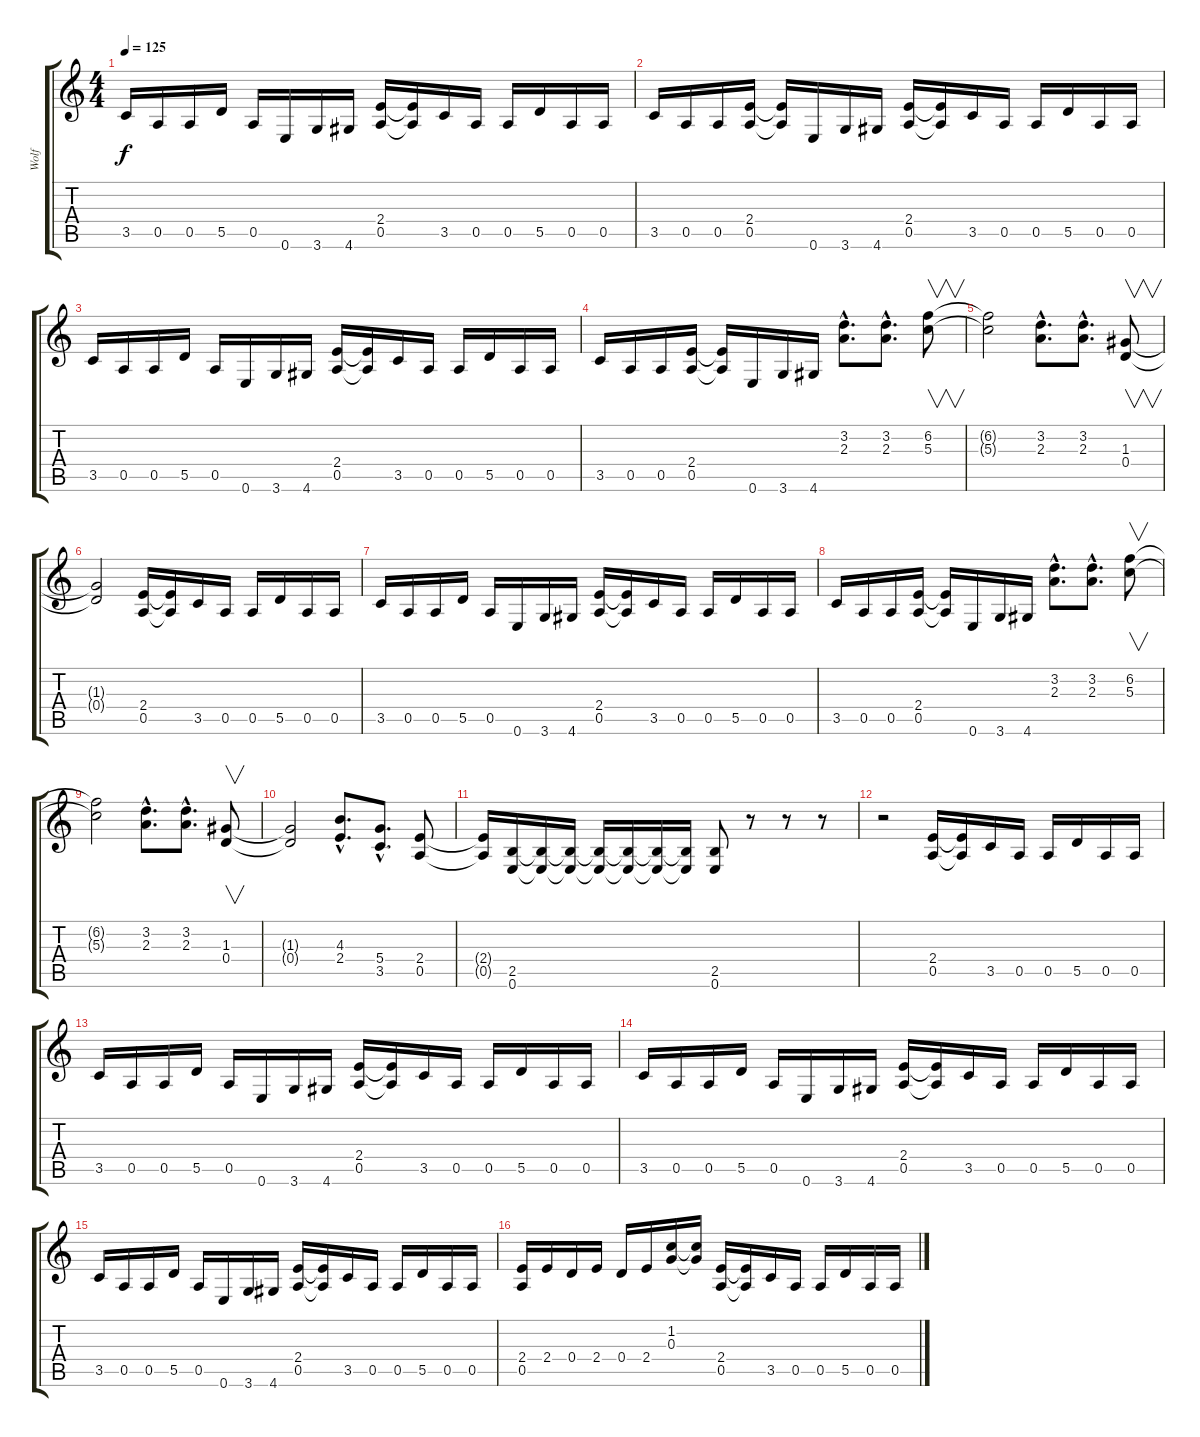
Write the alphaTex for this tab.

\track ("Wolf " "Wolf ") {instrument distortionguitar}
\staff {score tabs}
\tuning (E4 B3 G3 D3 A2 E2) {hide}
\ts (4 4)
\tempo 125
\clef g2
\ks c
3.5.16{dy f} 0.5.16 0.5.16 5.5.16 0.5.16 0.6.16 3.6.16 4.6.16 (2.4 0.5).16 (2.4{t} 0.5{t}).16 3.5.16 0.5.16 0.5.16 5.5.16 0.5.16 0.5.16 |
3.5.16 0.5.16 0.5.16 (2.4 0.5).16 (2.4{t} 0.5{t}).16 0.6.16 3.6.16 4.6.16 (2.4 0.5).16 (2.4{t} 0.5{t}).16 3.5.16 0.5.16 0.5.16 5.5.16 0.5.16 0.5.16 |
3.5.16 0.5.16 0.5.16 5.5.16 0.5.16 0.6.16 3.6.16 4.6.16 (2.4 0.5).16 (2.4{t} 0.5{t}).16 3.5.16 0.5.16 0.5.16 5.5.16 0.5.16 0.5.16 |
3.5.16 0.5.16 0.5.16 (2.4 0.5).16 (2.4{t} 0.5{t}).16 0.6.16 3.6.16 4.6.16 (3.2{hac} 2.3{hac}).8{d} (3.2{hac} 2.3{hac}).8{d} (6.2 5.3).8{v} |
(6.2{t} 5.3{t}).2 (3.2{hac} 2.3{hac}).8{d} (3.2{hac} 2.3{hac}).8{d} (1.3 0.4).8{v} |
(1.3{t} 0.4{t}).2 (2.4 0.5).16 (2.4{t} 0.5{t}).16 3.5.16 0.5.16 0.5.16 5.5.16 0.5.16 0.5.16 |
3.5.16 0.5.16 0.5.16 5.5.16 0.5.16 0.6.16 3.6.16 4.6.16 (2.4 0.5).16 (2.4{t} 0.5{t}).16 3.5.16 0.5.16 0.5.16 5.5.16 0.5.16 0.5.16 |
3.5.16 0.5.16 0.5.16 (2.4 0.5).16 (2.4{t} 0.5{t}).16 0.6.16 3.6.16 4.6.16 (3.2{hac} 2.3{hac}).8{d} (3.2{hac} 2.3{hac}).8{d} (6.2 5.3).8{v} |
(6.2{t} 5.3{t}).2 (3.2{hac} 2.3{hac}).8{d} (3.2{hac} 2.3{hac}).8{d} (1.3 0.4).8{v} |
(1.3{t} 0.4{t}).2 (4.3{hac} 2.4{hac}).8{d} (5.4{hac} 3.5{hac}).8{d} (2.4 0.5).8 |
(2.4{t} 0.5{t}).16 (2.5 0.6).16 (2.5{t} 0.6{t}).16 (2.5{t} 0.6{t}).16 (2.5{t} 0.6{t}).16 (2.5{t} 0.6{t}).16 (2.5{t} 0.6{t}).16 (2.5{t} 0.6{t}).16 (2.5 0.6).8 r.8 r.8 r.8 |
r.2 (2.4 0.5).16 (2.4{t} 0.5{t}).16 3.5.16 0.5.16 0.5.16 5.5.16 0.5.16 0.5.16 |
3.5.16 0.5.16 0.5.16 5.5.16 0.5.16 0.6.16 3.6.16 4.6.16 (2.4 0.5).16 (2.4{t} 0.5{t}).16 3.5.16 0.5.16 0.5.16 5.5.16 0.5.16 0.5.16 |
3.5.16 0.5.16 0.5.16 5.5.16 0.5.16 0.6.16 3.6.16 4.6.16 (2.4 0.5).16 (2.4{t} 0.5{t}).16 3.5.16 0.5.16 0.5.16 5.5.16 0.5.16 0.5.16 |
3.5.16 0.5.16 0.5.16 5.5.16 0.5.16 0.6.16 3.6.16 4.6.16 (2.4 0.5).16 (2.4{t} 0.5{t}).16 3.5.16 0.5.16 0.5.16 5.5.16 0.5.16 0.5.16 |
(2.4 0.5).16 2.4.16 0.4.16 2.4.16 0.4.16 2.4.16 (1.2 0.3).16 (1.2{t} 0.3{t}).16 (2.4 0.5).16 (2.4{t} 0.5{t}).16 3.5.16 0.5.16 0.5.16 5.5.16 0.5.16 0.5.16
